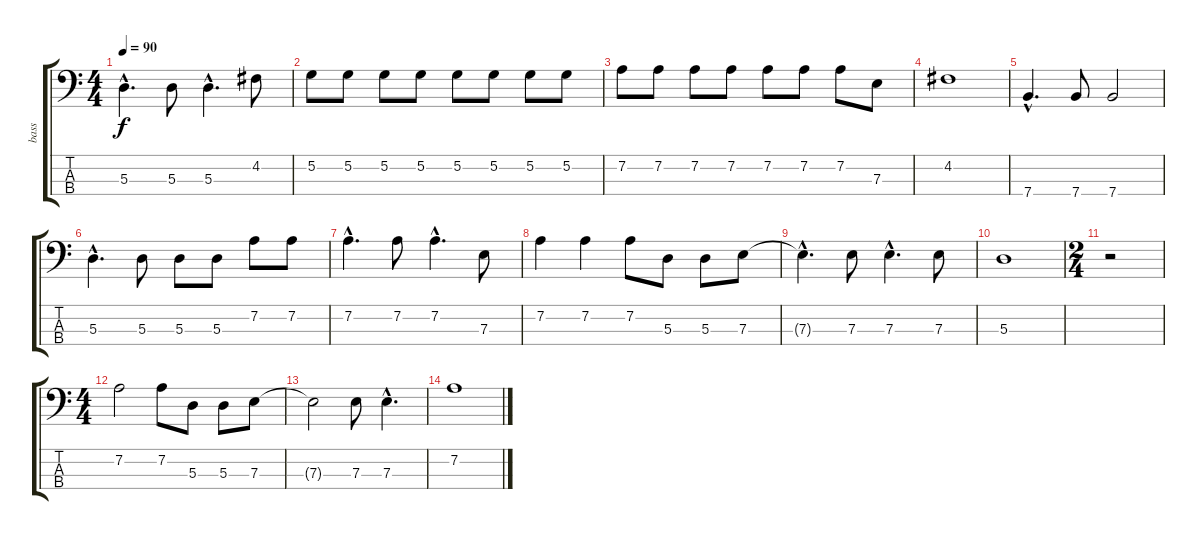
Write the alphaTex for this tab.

\track ("bass" "bass") {instrument electricbassfinger}
\staff {score tabs}
\tuning (G2 D2 A1 E1) {hide}
\ts (4 4)
\tempo 90
\clef f4
\ks c
5.3{hac}.4{d dy f} 5.3.8 5.3{hac}.4{d} 4.2.8 |
5.2.8 5.2.8 5.2.8 5.2.8 5.2.8 5.2.8 5.2.8 5.2.8 |
7.2.8 7.2.8 7.2.8 7.2.8 7.2.8 7.2.8 7.2.8 7.3.8 |
4.2.1 |
7.4{hac}.4{d} 7.4.8 7.4.2 |
5.3{hac}.4{d} 5.3.8 5.3.8 5.3.8 7.2.8 7.2.8 |
7.2{hac}.4{d} 7.2.8 7.2{hac}.4{d} 7.3.8 |
7.2.4 7.2.4 7.2.8 5.3.8 5.3.8 7.3.8 |
7.3{hac t}.4{d} 7.3.8 7.3{hac}.4{d} 7.3.8 |
5.3.1 |
\ts (2 4)
r.2 |
\ts (4 4)
7.2.2 7.2.8 5.3.8 5.3.8 7.3.8 |
7.3{t}.2 7.3.8 7.3{hac}.4{d} |
7.2.1
